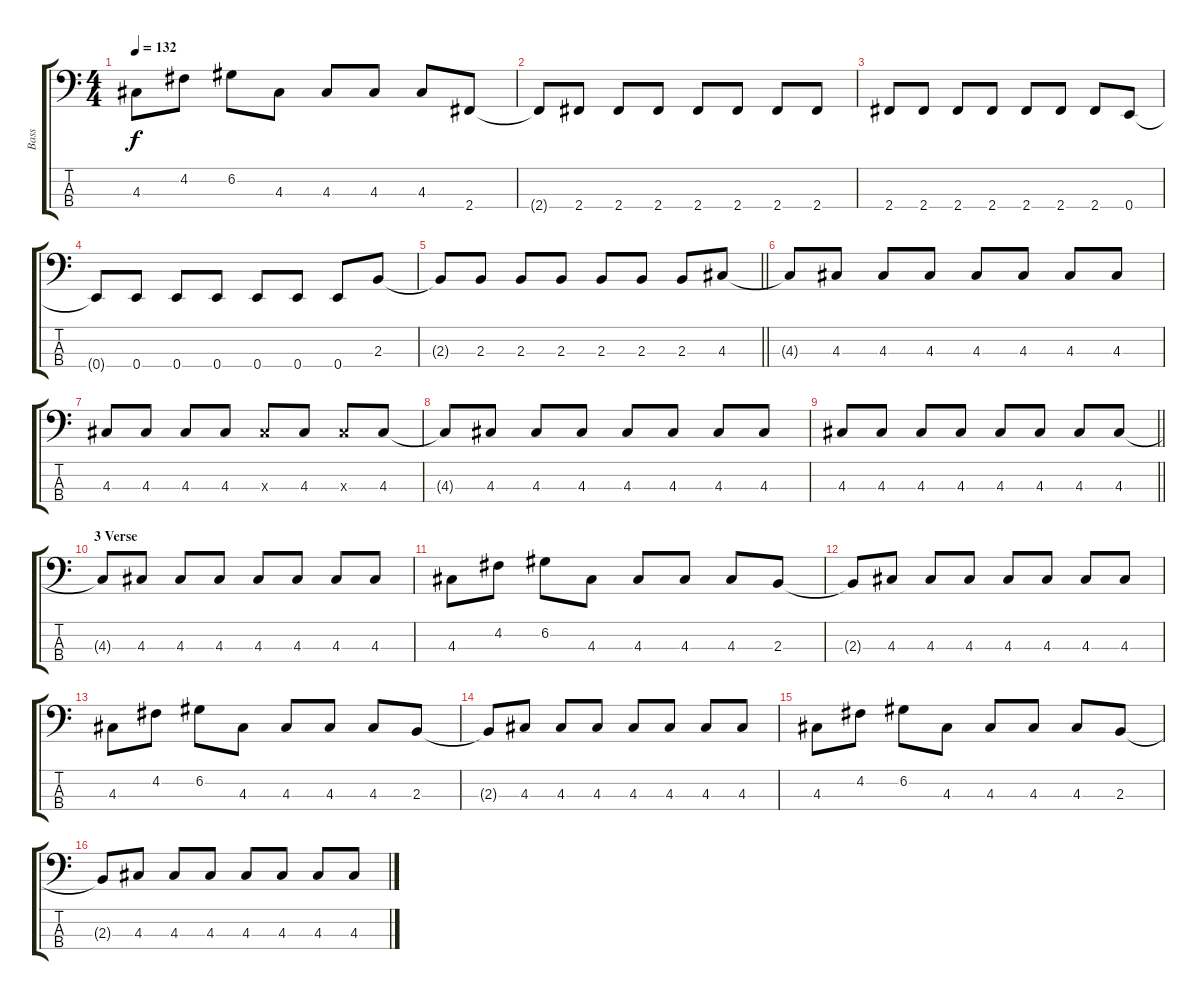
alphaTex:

\track ("Bass" "Bass") {instrument electricbassfinger}
\staff {score tabs}
\tuning (G2 D2 A1 E1) {hide}
\ts (4 4)
\tempo 132
\clef f4
\ks c
4.3.8{dy f} 4.2.8 6.2.8 4.3.8 4.3.8 4.3.8 4.3.8 2.4.8 |
2.4{t}.8 2.4.8 2.4.8 2.4.8 2.4.8 2.4.8 2.4.8 2.4.8 |
2.4.8 2.4.8 2.4.8 2.4.8 2.4.8 2.4.8 2.4.8 0.4.8 |
0.4{t}.8 0.4.8 0.4.8 0.4.8 0.4.8 0.4.8 0.4.8 2.3.8 |
\barLineRight lightlight
2.3{t}.8 2.3.8 2.3.8 2.3.8 2.3.8 2.3.8 2.3.8 4.3.8 |
\section ("" "")
4.3{t}.8 4.3.8 4.3.8 4.3.8 4.3.8 4.3.8 4.3.8 4.3.8 |
4.3.8 4.3.8 4.3.8 4.3.8 4.3{x}.8 4.3.8 4.3{x}.8 4.3.8 |
4.3{t}.8 4.3.8 4.3.8 4.3.8 4.3.8 4.3.8 4.3.8 4.3.8 |
\barLineRight lightlight
4.3.8 4.3.8 4.3.8 4.3.8 4.3.8 4.3.8 4.3.8 4.3.8 |
\section ("" "3 Verse")
4.3{t}.8 4.3.8 4.3.8 4.3.8 4.3.8 4.3.8 4.3.8 4.3.8 |
4.3.8 4.2.8 6.2.8 4.3.8 4.3.8 4.3.8 4.3.8 2.3.8 |
2.3{t}.8 4.3.8 4.3.8 4.3.8 4.3.8 4.3.8 4.3.8 4.3.8 |
4.3.8 4.2.8 6.2.8 4.3.8 4.3.8 4.3.8 4.3.8 2.3.8 |
2.3{t}.8 4.3.8 4.3.8 4.3.8 4.3.8 4.3.8 4.3.8 4.3.8 |
4.3.8 4.2.8 6.2.8 4.3.8 4.3.8 4.3.8 4.3.8 2.3.8 |
2.3{t}.8 4.3.8 4.3.8 4.3.8 4.3.8 4.3.8 4.3.8 4.3.8
